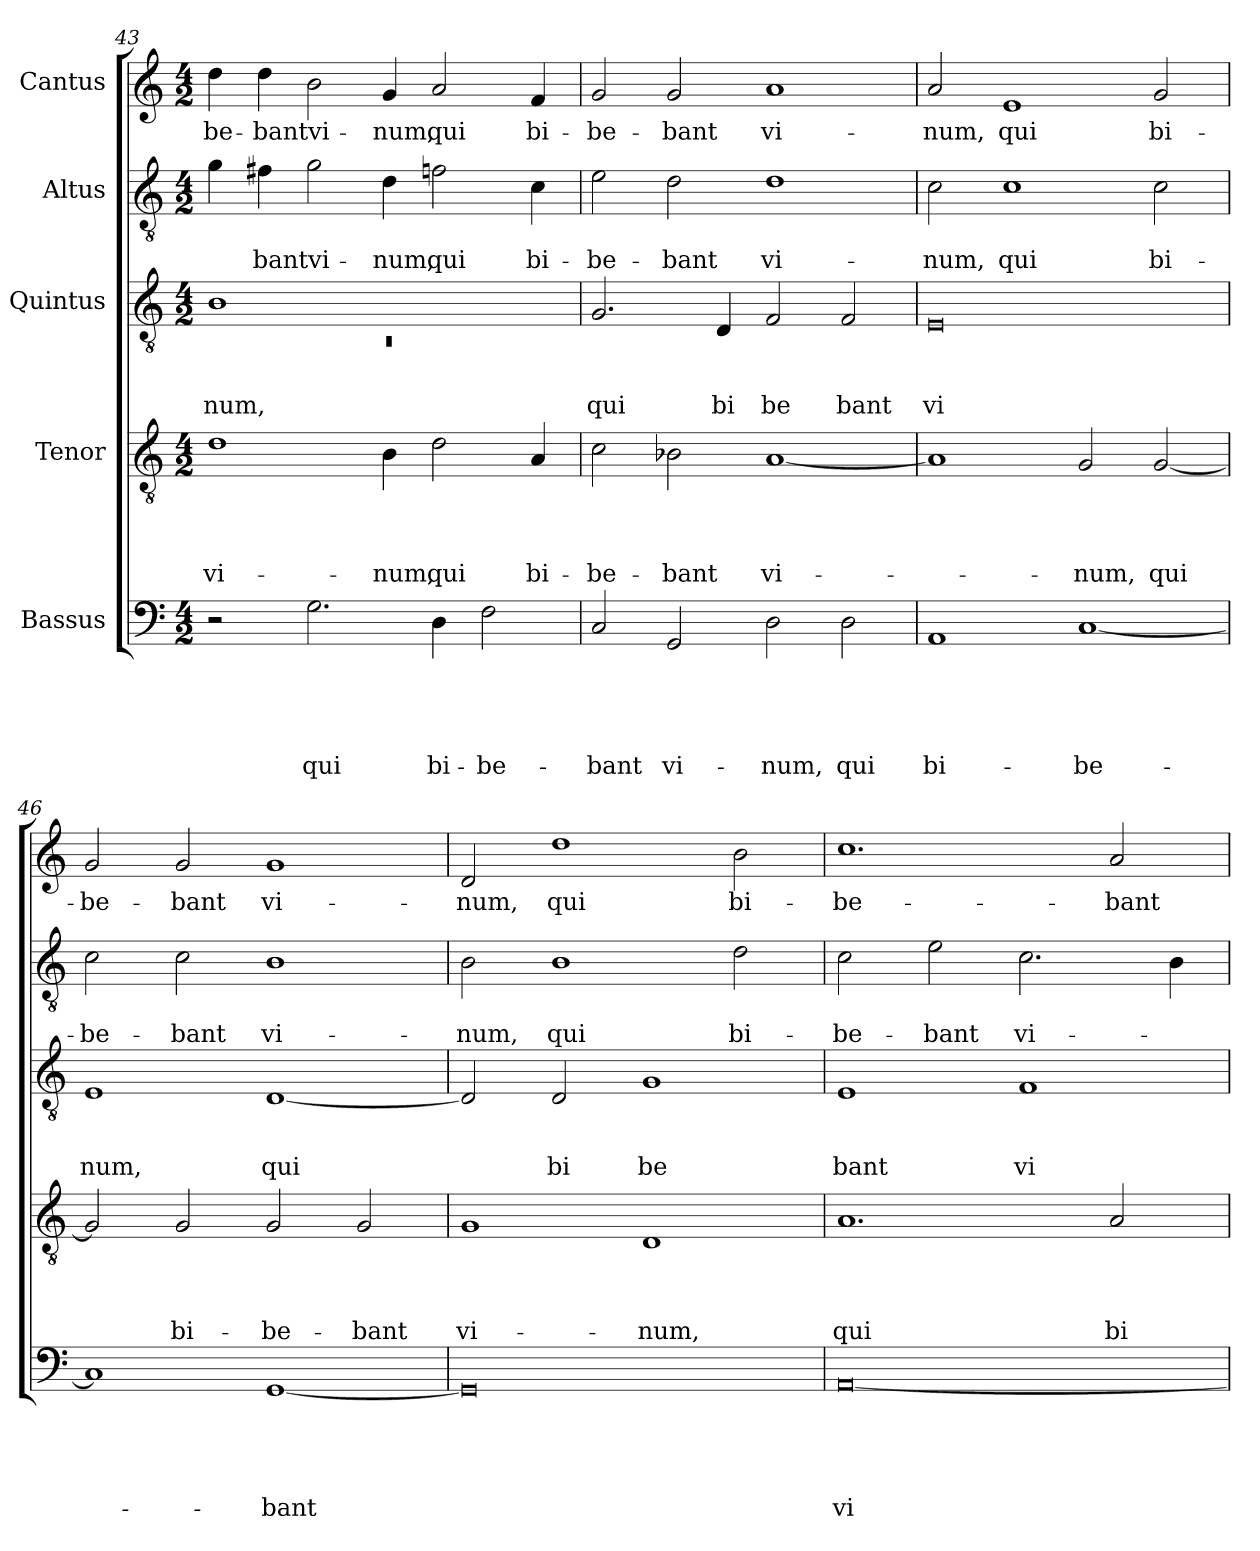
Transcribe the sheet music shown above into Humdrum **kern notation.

**kern	**text	**text	**text	**text	**text	**kern	**text	**text	**text	**text	**kern	**text	**text	**text	**kern	**text	**text	**kern	**text
*part5	*part5	*part5	*part5	*part5	*part5	*part4	*part4	*part4	*part4	*part4	*part3	*part3	*part3	*part3	*part2	*part2	*part2	*part1	*part1
*staff5	*staff5	*staff5	*staff5	*staff5	*staff5	*staff4	*staff4	*staff4	*staff4	*staff4	*staff3	*staff3	*staff3	*staff3	*staff2	*staff2	*staff2	*staff1	*staff1
*I"Bassus	*	*	*	*	*	*I"Tenor	*	*	*	*	*I"Quintus	*	*	*	*I"Altus	*	*	*I"Cantus	*
!!LO:PB:g=z
*clefF4	*	*	*	*	*	*clefGv2	*	*	*	*	*clefGv2	*	*	*	*clefGv2	*	*	*clefG2	*
*k[]	*	*	*	*	*	*k[]	*	*	*	*	*k[]	*	*	*	*k[]	*	*	*k[]	*
*C:	*	*	*	*	*	*C:	*	*	*	*	*C:	*	*	*	*C:	*	*	*C:	*
*M4/2	*	*	*	*	*	*M4/2	*	*	*	*	*M4/2	*	*	*	*M4/2	*	*	*M4/2	*
=43	=43	=43	=43	=43	=43	=43	=43	=43	=43	=43	=43	=43	=43	=43	=43	=43	=43	=43	=43
*	*	*	*	*	*	*	*	*	*	*	*^	*	*	*	*	*	*	*	*
!	!	!	!	!	!	!	!	!	!	!LO:LY:b	!	!LO:N:vis=1	!	!	!LO:LY:b	!	!	!	!	!LO:LY:b
2r	.	.	.	.	.	1d	.	.	.	vi-	1B	0rC	.	.	-num,	4g\	.	.	4dd\	-be-
!	!	!	!	!	!	!	!	!	!	!	!	!	!	!	!	!	!	!LO:LY:b	!	!LO:LY:b
.	.	.	.	.	.	.	.	.	.	.	.	.	.	.	.	4f#X\	.	-bantvi-	4dd\	-bantvi-
!	!	!	!	!	!LO:LY:b	!	!	!	!	!	!	!	!	!	!	!	!	!	!	!
2.G\	.	.	.	.	qui	.	.	.	.	.	.	.	.	.	.	2g\	.	.	2b\	.
!	!	!	!	!	!	!	!	!	!	!LO:LY:b	!	!	!	!	!	!	!	!LO:LY:b	!	!LO:LY:b
.	.	.	.	.	.	4B\	.	.	.	-num,	1ryy	.	.	.	.	4d\	.	-num,	4g/	-num,
!	!	!	!	!	!LO:LY:b	!	!	!	!	!LO:LY:b	!	!	!	!	!	!	!	!LO:LY:b	!	!LO:LY:b
4D\	.	.	.	.	bi-	2d\	.	.	.	qui	.	.	.	.	.	2fn\	.	qui	2a/	qui
!	!	!	!	!	!LO:LY:b	!	!	!	!	!	!	!	!	!	!	!	!	!	!	!
2F\	.	.	.	.	-be-	.	.	.	.	.	.	.	.	.	.	.	.	.	.	.
!	!	!	!	!	!	!	!	!	!	!LO:LY:b	!	!	!	!	!	!	!	!LO:LY:b	!	!LO:LY:b
.	.	.	.	.	.	4A/	.	.	.	bi-	.	.	.	.	.	4c\	.	bi-	4f/	bi-
*	*	*	*	*	*	*	*	*	*	*	*v	*v	*	*	*	*	*	*	*	*
=44	=44	=44	=44	=44	=44	=44	=44	=44	=44	=44	=44	=44	=44	=44	=44	=44	=44	=44	=44
!	!	!	!	!	!LO:LY:b	!	!	!	!	!LO:LY:b	!	!	!	!LO:LY:b	!	!	!LO:LY:b	!	!LO:LY:b
2C/	.	.	.	.	-bant	2c\	.	.	.	-be-	2.G/	.	.	qui	2e\	.	-be-	2g/	-be-
!	!	!	!	!	!LO:LY:b	!	!	!	!	!LO:LY:b	!	!	!	!	!	!	!LO:LY:b	!	!LO:LY:b
2GG/	.	.	.	.	vi-	2B-X\	.	.	.	-bant	.	.	.	.	2d\	.	-bant	2g/	-bant
!	!	!	!	!	!	!	!	!	!	!	!	!	!	!LO:LY:b	!	!	!	!	!
.	.	.	.	.	.	.	.	.	.	.	4D/	.	.	bi	.	.	.	.	.
!	!	!	!	!	!LO:LY:b	!	!	!	!	!LO:LY:b	!	!	!	!LO:LY:b	!	!	!LO:LY:b	!	!LO:LY:b
2D\	.	.	.	.	-num,	[<1A	.	.	.	vi-	2F/	.	.	be	1d	.	vi-	1a	vi-
!	!	!	!	!	!LO:LY:b	!	!	!	!	!	!	!	!	!LO:LY:b	!	!	!	!	!
2D\	.	.	.	.	qui	.	.	.	.	.	2F/	.	.	bant	.	.	.	.	.
=45	=45	=45	=45	=45	=45	=45	=45	=45	=45	=45	=45	=45	=45	=45	=45	=45	=45	=45	=45
!	!	!	!	!	!LO:LY:b	!	!	!	!	!	!	!	!	!LO:LY:b	!	!	!LO:LY:b	!	!LO:LY:b
1AA	.	.	.	.	bi-	1A]	.	.	.	.	0E	.	.	vi	2c\	.	-num,	2a/	-num,
!	!	!	!	!	!	!	!	!	!	!	!	!	!	!	!	!	!LO:LY:b	!	!LO:LY:b
.	.	.	.	.	.	.	.	.	.	.	.	.	.	.	1c	.	qui	1e	qui
!	!	!	!	!	!LO:LY:b	!	!	!	!	!LO:LY:b	!	!	!	!	!	!	!	!	!
[<1C	.	.	.	.	-be-	2G/	.	.	.	-num,	.	.	.	.	.	.	.	.	.
!	!	!	!	!	!	!	!	!	!	!LO:LY:b	!	!	!	!	!	!	!LO:LY:b	!	!LO:LY:b
.	.	.	.	.	.	[<2G/	.	.	.	qui	.	.	.	.	2c\	.	bi-	2g/	bi-
=46	=46	=46	=46	=46	=46	=46	=46	=46	=46	=46	=46	=46	=46	=46	=46	=46	=46	=46	=46
!	!	!	!	!	!	!	!	!	!	!	!	!	!	!LO:LY:b	!	!	!LO:LY:b	!	!LO:LY:b
1C]	.	.	.	.	.	2G/]	.	.	.	.	1E	.	.	num,	2c\	.	-be-	2g/	-be-
!	!	!	!	!	!	!	!	!	!	!LO:LY:b	!	!	!	!	!	!	!LO:LY:b	!	!LO:LY:b
.	.	.	.	.	.	2G/	.	.	.	bi-	.	.	.	.	2c\	.	-bant	2g/	-bant
!	!	!	!	!	!LO:LY:b	!	!	!	!	!LO:LY:b	!	!	!	!LO:LY:b	!	!	!LO:LY:b	!	!LO:LY:b
[<1GG	.	.	.	.	-bant	2G/	.	.	.	-be-	[<1D	.	.	qui	1B	.	vi-	1g	vi-
!	!	!	!	!	!	!	!	!	!	!LO:LY:b	!	!	!	!	!	!	!	!	!
.	.	.	.	.	.	2G/	.	.	.	-bant	.	.	.	.	.	.	.	.	.
=47	=47	=47	=47	=47	=47	=47	=47	=47	=47	=47	=47	=47	=47	=47	=47	=47	=47	=47	=47
!	!	!	!	!	!	!	!	!	!	!LO:LY:b	!	!	!	!	!	!	!LO:LY:b	!	!LO:LY:b
0GG]	.	.	.	.	.	1G	.	.	.	vi-	2D/]	.	.	.	2B\	.	-num,	2d/	-num,
!	!	!	!	!	!	!	!	!	!	!	!	!	!	!LO:LY:b	!	!	!LO:LY:b	!	!LO:LY:b
.	.	.	.	.	.	.	.	.	.	.	2D/	.	.	bi	1B	.	qui	1dd	qui
!	!	!	!	!	!	!	!	!	!	!LO:LY:b	!	!	!	!LO:LY:b	!	!	!	!	!
.	.	.	.	.	.	1D	.	.	.	-num,	1G	.	.	be	.	.	.	.	.
!	!	!	!	!	!	!	!	!	!	!	!	!	!	!	!	!	!LO:LY:b	!	!LO:LY:b
.	.	.	.	.	.	.	.	.	.	.	.	.	.	.	2d\	.	bi-	2b\	bi-
=48	=48	=48	=48	=48	=48	=48	=48	=48	=48	=48	=48	=48	=48	=48	=48	=48	=48	=48	=48
!	!	!	!	!	!LO:LY:b	!	!	!	!	!LO:LY:b	!	!	!	!LO:LY:b	!	!	!LO:LY:b	!	!LO:LY:b
[<0AA	.	.	.	.	vi-	1.A	.	.	.	qui	1E	.	.	bant	2c\	.	-be-	1.cc	-be-
!	!	!	!	!	!	!	!	!	!	!	!	!	!	!	!	!	!LO:LY:b	!	!
.	.	.	.	.	.	.	.	.	.	.	.	.	.	.	2e\	.	-bant	.	.
!	!	!	!	!	!	!	!	!	!	!	!	!	!	!LO:LY:b	!	!	!LO:LY:b	!	!
.	.	.	.	.	.	.	.	.	.	.	1F	.	.	vi	2.c\	.	vi-	.	.
!	!	!	!	!	!	!	!	!	!	!LO:LY:b	!	!	!	!	!	!	!	!	!LO:LY:b
.	.	.	.	.	.	2A/	.	.	.	bi-	.	.	.	.	.	.	.	2a/	-bant
.	.	.	.	.	.	.	.	.	.	.	.	.	.	.	4B\	.	.	.	.
=	=	=	=	=	=	=	=	=	=	=	=	=	=	=	=	=	=	=	=
*-	*-	*-	*-	*-	*-	*-	*-	*-	*-	*-	*-	*-	*-	*-	*-	*-	*-	*-	*-
